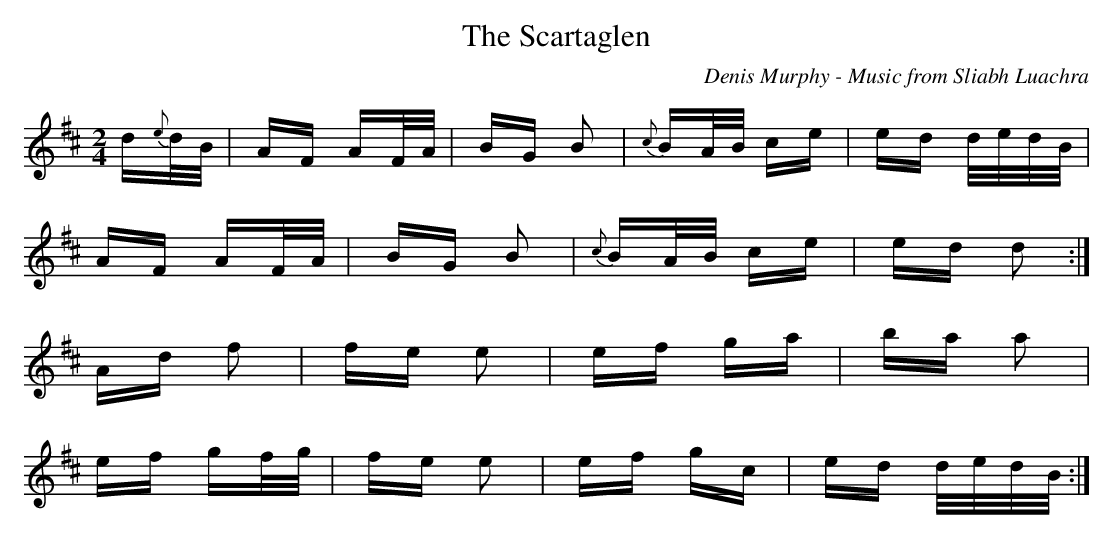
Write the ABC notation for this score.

X:1
T:The Scartaglen
C:Denis Murphy - Music from Sliabh Luachra
M:2/4
K:D
d{e}d/B/|AF AF/A/ |BG B2|{c}BA/B/ ce|ed d/e/d/B/|
AF AF/A/ |BG B2|{c}BA/B/ ce|ed d2:|
Ad f2|fe e2|ef ga|ba a2|
ef gf/g/|fe e2|ef gc|ed d/e/d/B/:|
